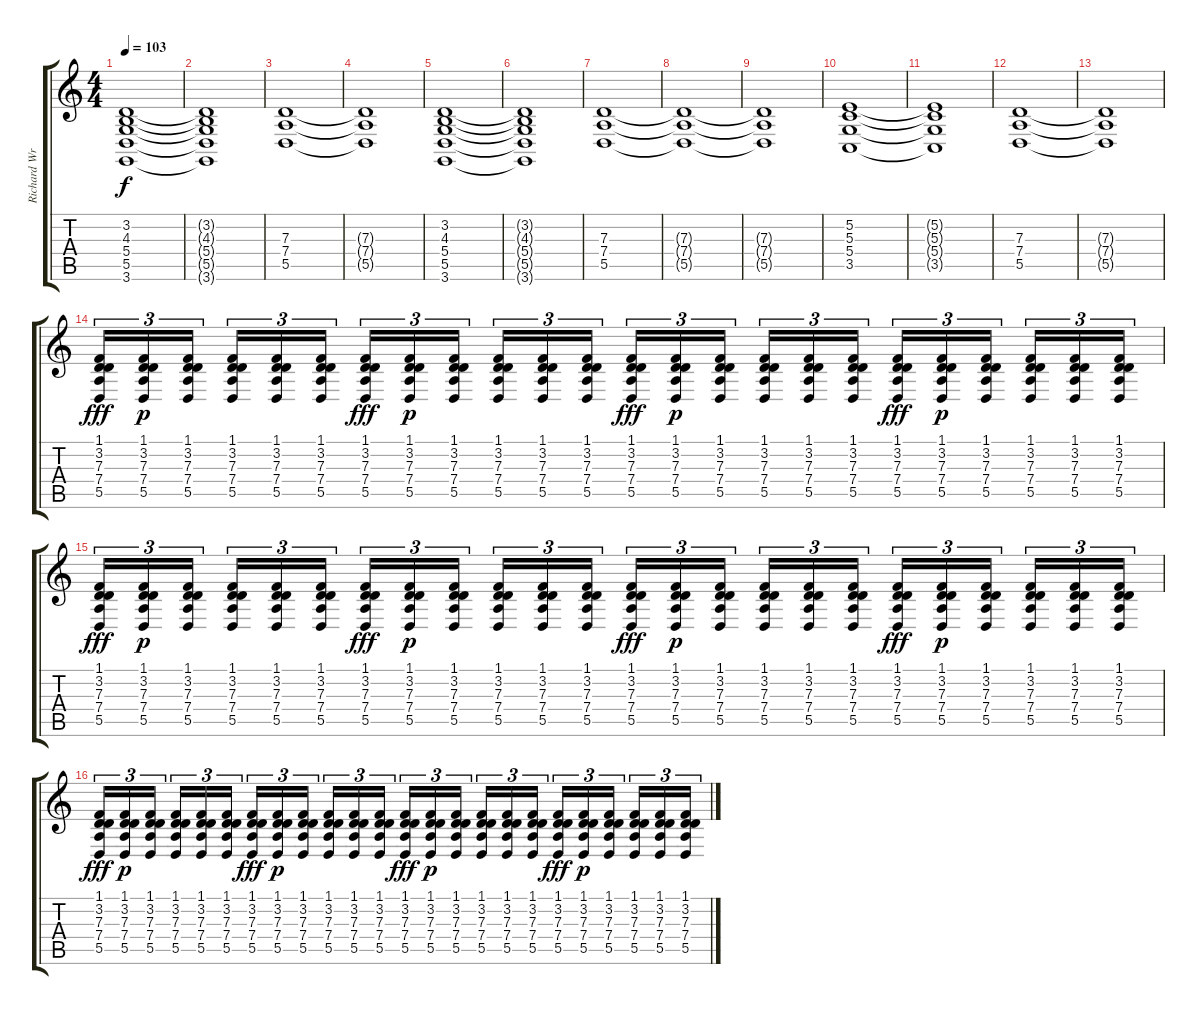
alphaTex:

\track ("Richard Wright" "Richard Wr") {instrument drawbarorgan}
\staff {score tabs}
\tuning (E4 B3 G3 D3 A2 E2) {hide}
\ts (4 4)
\tempo 103
\clef g2
\ks c
(3.2 4.3 5.4 5.5 3.6).1{dy f} |
(3.2{t} 4.3{t} 5.4{t} 5.5{t} 3.6{t}).1 |
(7.3 7.4 5.5).1 |
(7.3{t} 7.4{t} 5.5{t}).1 |
(3.2 4.3 5.4 5.5 3.6).1 |
(3.2{t} 4.3{t} 5.4{t} 5.5{t} 3.6{t}).1 |
(7.3 7.4 5.5).1 |
(7.3{t} 7.4{t} 5.5{t}).1 |
(7.3{t} 7.4{t} 5.5{t}).1 |
(5.2 5.3 5.4 3.5).1 |
(5.2{t} 5.3{t} 5.4{t} 3.5{t}).1 |
(7.3 7.4 5.5).1 |
(7.3{t} 7.4{t} 5.5{t}).1 |
(1.1 3.2 7.3 7.4 5.5).16{tu (3 2) dy fff instrument helicopter} (1.1 3.2 7.3 7.4 5.5).16{tu (3 2) dy p} (1.1 3.2 7.3 7.4 5.5).16{tu (3 2)} (1.1 3.2 7.3 7.4 5.5).16{tu (3 2)} (1.1 3.2 7.3 7.4 5.5).16{tu (3 2)} (1.1 3.2 7.3 7.4 5.5).16{tu (3 2)} (1.1 3.2 7.3 7.4 5.5).16{tu (3 2) dy fff} (1.1 3.2 7.3 7.4 5.5).16{tu (3 2) dy p} (1.1 3.2 7.3 7.4 5.5).16{tu (3 2)} (1.1 3.2 7.3 7.4 5.5).16{tu (3 2)} (1.1 3.2 7.3 7.4 5.5).16{tu (3 2)} (1.1 3.2 7.3 7.4 5.5).16{tu (3 2)} (1.1 3.2 7.3 7.4 5.5).16{tu (3 2) dy fff} (1.1 3.2 7.3 7.4 5.5).16{tu (3 2) dy p} (1.1 3.2 7.3 7.4 5.5).16{tu (3 2)} (1.1 3.2 7.3 7.4 5.5).16{tu (3 2)} (1.1 3.2 7.3 7.4 5.5).16{tu (3 2)} (1.1 3.2 7.3 7.4 5.5).16{tu (3 2)} (1.1 3.2 7.3 7.4 5.5).16{tu (3 2) dy fff} (1.1 3.2 7.3 7.4 5.5).16{tu (3 2) dy p} (1.1 3.2 7.3 7.4 5.5).16{tu (3 2)} (1.1 3.2 7.3 7.4 5.5).16{tu (3 2)} (1.1 3.2 7.3 7.4 5.5).16{tu (3 2)} (1.1 3.2 7.3 7.4 5.5).16{tu (3 2)} |
(1.1 3.2 7.3 7.4 5.5).16{tu (3 2) dy fff volume 10 instrument helicopter} (1.1 3.2 7.3 7.4 5.5).16{tu (3 2) dy p} (1.1 3.2 7.3 7.4 5.5).16{tu (3 2)} (1.1 3.2 7.3 7.4 5.5).16{tu (3 2)} (1.1 3.2 7.3 7.4 5.5).16{tu (3 2)} (1.1 3.2 7.3 7.4 5.5).16{tu (3 2)} (1.1 3.2 7.3 7.4 5.5).16{tu (3 2) dy fff} (1.1 3.2 7.3 7.4 5.5).16{tu (3 2) dy p} (1.1 3.2 7.3 7.4 5.5).16{tu (3 2)} (1.1 3.2 7.3 7.4 5.5).16{tu (3 2)} (1.1 3.2 7.3 7.4 5.5).16{tu (3 2)} (1.1 3.2 7.3 7.4 5.5).16{tu (3 2)} (1.1 3.2 7.3 7.4 5.5).16{tu (3 2) dy fff} (1.1 3.2 7.3 7.4 5.5).16{tu (3 2) dy p} (1.1 3.2 7.3 7.4 5.5).16{tu (3 2)} (1.1 3.2 7.3 7.4 5.5).16{tu (3 2)} (1.1 3.2 7.3 7.4 5.5).16{tu (3 2)} (1.1 3.2 7.3 7.4 5.5).16{tu (3 2)} (1.1 3.2 7.3 7.4 5.5).16{tu (3 2) dy fff} (1.1 3.2 7.3 7.4 5.5).16{tu (3 2) dy p} (1.1 3.2 7.3 7.4 5.5).16{tu (3 2)} (1.1 3.2 7.3 7.4 5.5).16{tu (3 2)} (1.1 3.2 7.3 7.4 5.5).16{tu (3 2)} (1.1 3.2 7.3 7.4 5.5).16{tu (3 2)} |
(1.1 3.2 7.3 7.4 5.5).16{tu (3 2) dy fff volume 12 instrument helicopter} (1.1 3.2 7.3 7.4 5.5).16{tu (3 2) dy p} (1.1 3.2 7.3 7.4 5.5).16{tu (3 2)} (1.1 3.2 7.3 7.4 5.5).16{tu (3 2)} (1.1 3.2 7.3 7.4 5.5).16{tu (3 2)} (1.1 3.2 7.3 7.4 5.5).16{tu (3 2)} (1.1 3.2 7.3 7.4 5.5).16{tu (3 2) dy fff} (1.1 3.2 7.3 7.4 5.5).16{tu (3 2) dy p} (1.1 3.2 7.3 7.4 5.5).16{tu (3 2)} (1.1 3.2 7.3 7.4 5.5).16{tu (3 2)} (1.1 3.2 7.3 7.4 5.5).16{tu (3 2)} (1.1 3.2 7.3 7.4 5.5).16{tu (3 2)} (1.1 3.2 7.3 7.4 5.5).16{tu (3 2) dy fff} (1.1 3.2 7.3 7.4 5.5).16{tu (3 2) dy p} (1.1 3.2 7.3 7.4 5.5).16{tu (3 2)} (1.1 3.2 7.3 7.4 5.5).16{tu (3 2)} (1.1 3.2 7.3 7.4 5.5).16{tu (3 2)} (1.1 3.2 7.3 7.4 5.5).16{tu (3 2)} (1.1 3.2 7.3 7.4 5.5).16{tu (3 2) dy fff} (1.1 3.2 7.3 7.4 5.5).16{tu (3 2) dy p} (1.1 3.2 7.3 7.4 5.5).16{tu (3 2)} (1.1 3.2 7.3 7.4 5.5).16{tu (3 2)} (1.1 3.2 7.3 7.4 5.5).16{tu (3 2)} (1.1 3.2 7.3 7.4 5.5).16{tu (3 2)}
